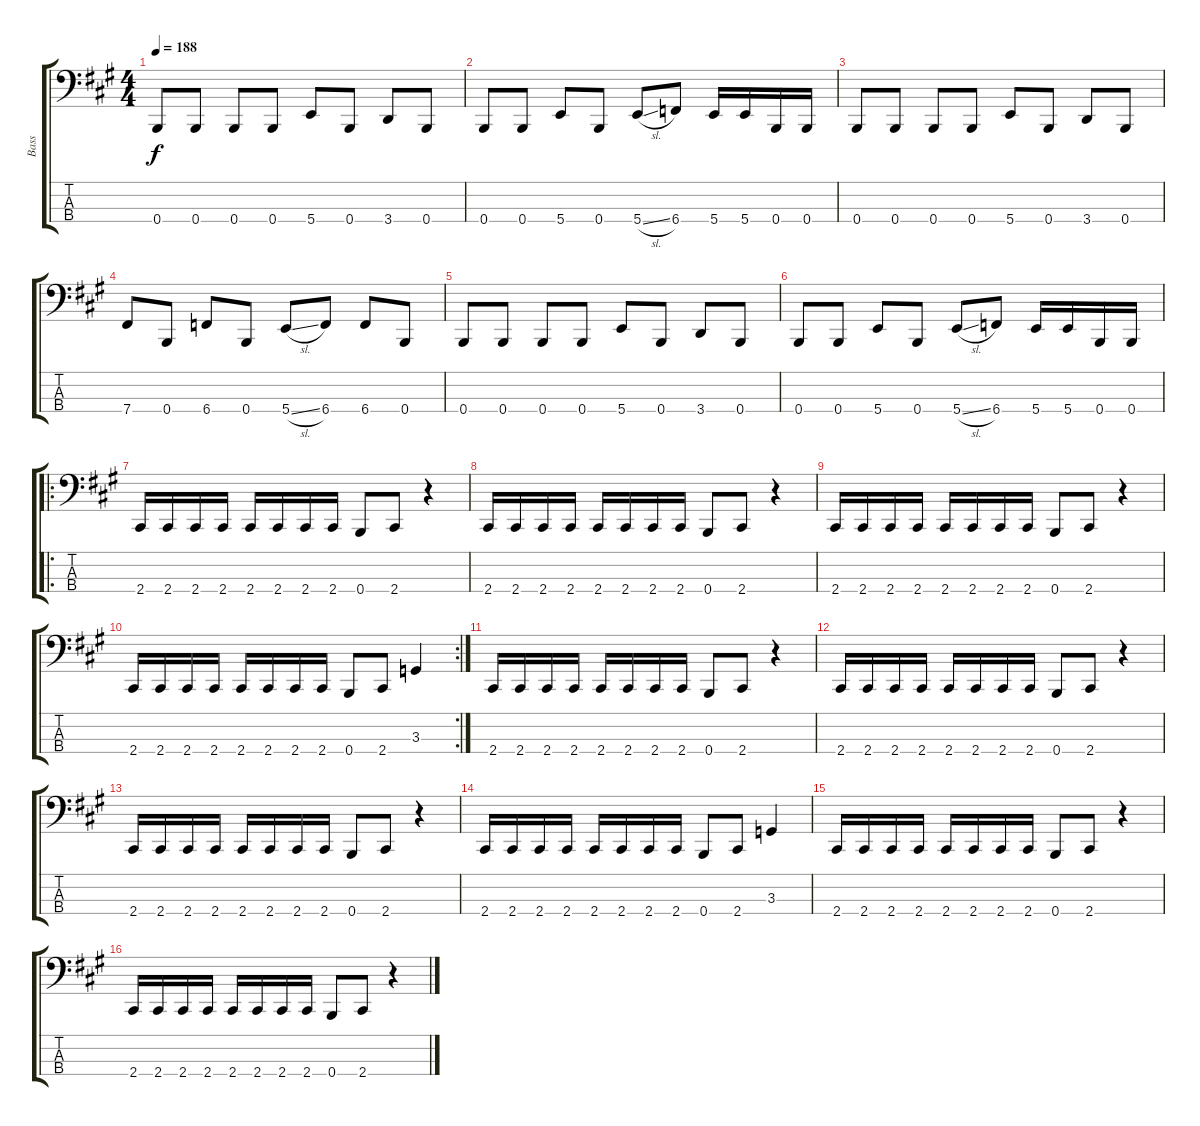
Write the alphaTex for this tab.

\track ("Bass" "Bass") {instrument electricbasspick}
\staff {score tabs}
\tuning (D2 A1 E1 B0) {hide}
\ts (4 4)
\tempo 188
\clef f4
\ks f#minor
0.4.8{dy f} 0.4.8 0.4.8 0.4.8 5.4.8 0.4.8 3.4.8 0.4.8 |
0.4.8 0.4.8 5.4.8 0.4.8 5.4{sl}.8 6.4.8 5.4.16 5.4.16 0.4.16 0.4.16 |
0.4.8 0.4.8 0.4.8 0.4.8 5.4.8 0.4.8 3.4.8 0.4.8 |
7.4.8 0.4.8 6.4.8 0.4.8 5.4{sl}.8 6.4.8 6.4.8 0.4.8 |
0.4.8 0.4.8 0.4.8 0.4.8 5.4.8 0.4.8 3.4.8 0.4.8 |
0.4.8 0.4.8 5.4.8 0.4.8 5.4{sl}.8 6.4.8 5.4.16 5.4.16 0.4.16 0.4.16 |
\ro
2.4.16 2.4.16 2.4.16 2.4.16 2.4.16 2.4.16 2.4.16 2.4.16 0.4.8 2.4.8 r.4 |
2.4.16 2.4.16 2.4.16 2.4.16 2.4.16 2.4.16 2.4.16 2.4.16 0.4.8 2.4.8 r.4 |
2.4.16 2.4.16 2.4.16 2.4.16 2.4.16 2.4.16 2.4.16 2.4.16 0.4.8 2.4.8 r.4 |
\rc 2
2.4.16 2.4.16 2.4.16 2.4.16 2.4.16 2.4.16 2.4.16 2.4.16 0.4.8 2.4.8 3.3.4 |
2.4.16 2.4.16 2.4.16 2.4.16 2.4.16 2.4.16 2.4.16 2.4.16 0.4.8 2.4.8 r.4 |
2.4.16 2.4.16 2.4.16 2.4.16 2.4.16 2.4.16 2.4.16 2.4.16 0.4.8 2.4.8 r.4 |
2.4.16 2.4.16 2.4.16 2.4.16 2.4.16 2.4.16 2.4.16 2.4.16 0.4.8 2.4.8 r.4 |
2.4.16 2.4.16 2.4.16 2.4.16 2.4.16 2.4.16 2.4.16 2.4.16 0.4.8 2.4.8 3.3.4 |
2.4.16 2.4.16 2.4.16 2.4.16 2.4.16 2.4.16 2.4.16 2.4.16 0.4.8 2.4.8 r.4 |
2.4.16 2.4.16 2.4.16 2.4.16 2.4.16 2.4.16 2.4.16 2.4.16 0.4.8 2.4.8 r.4
